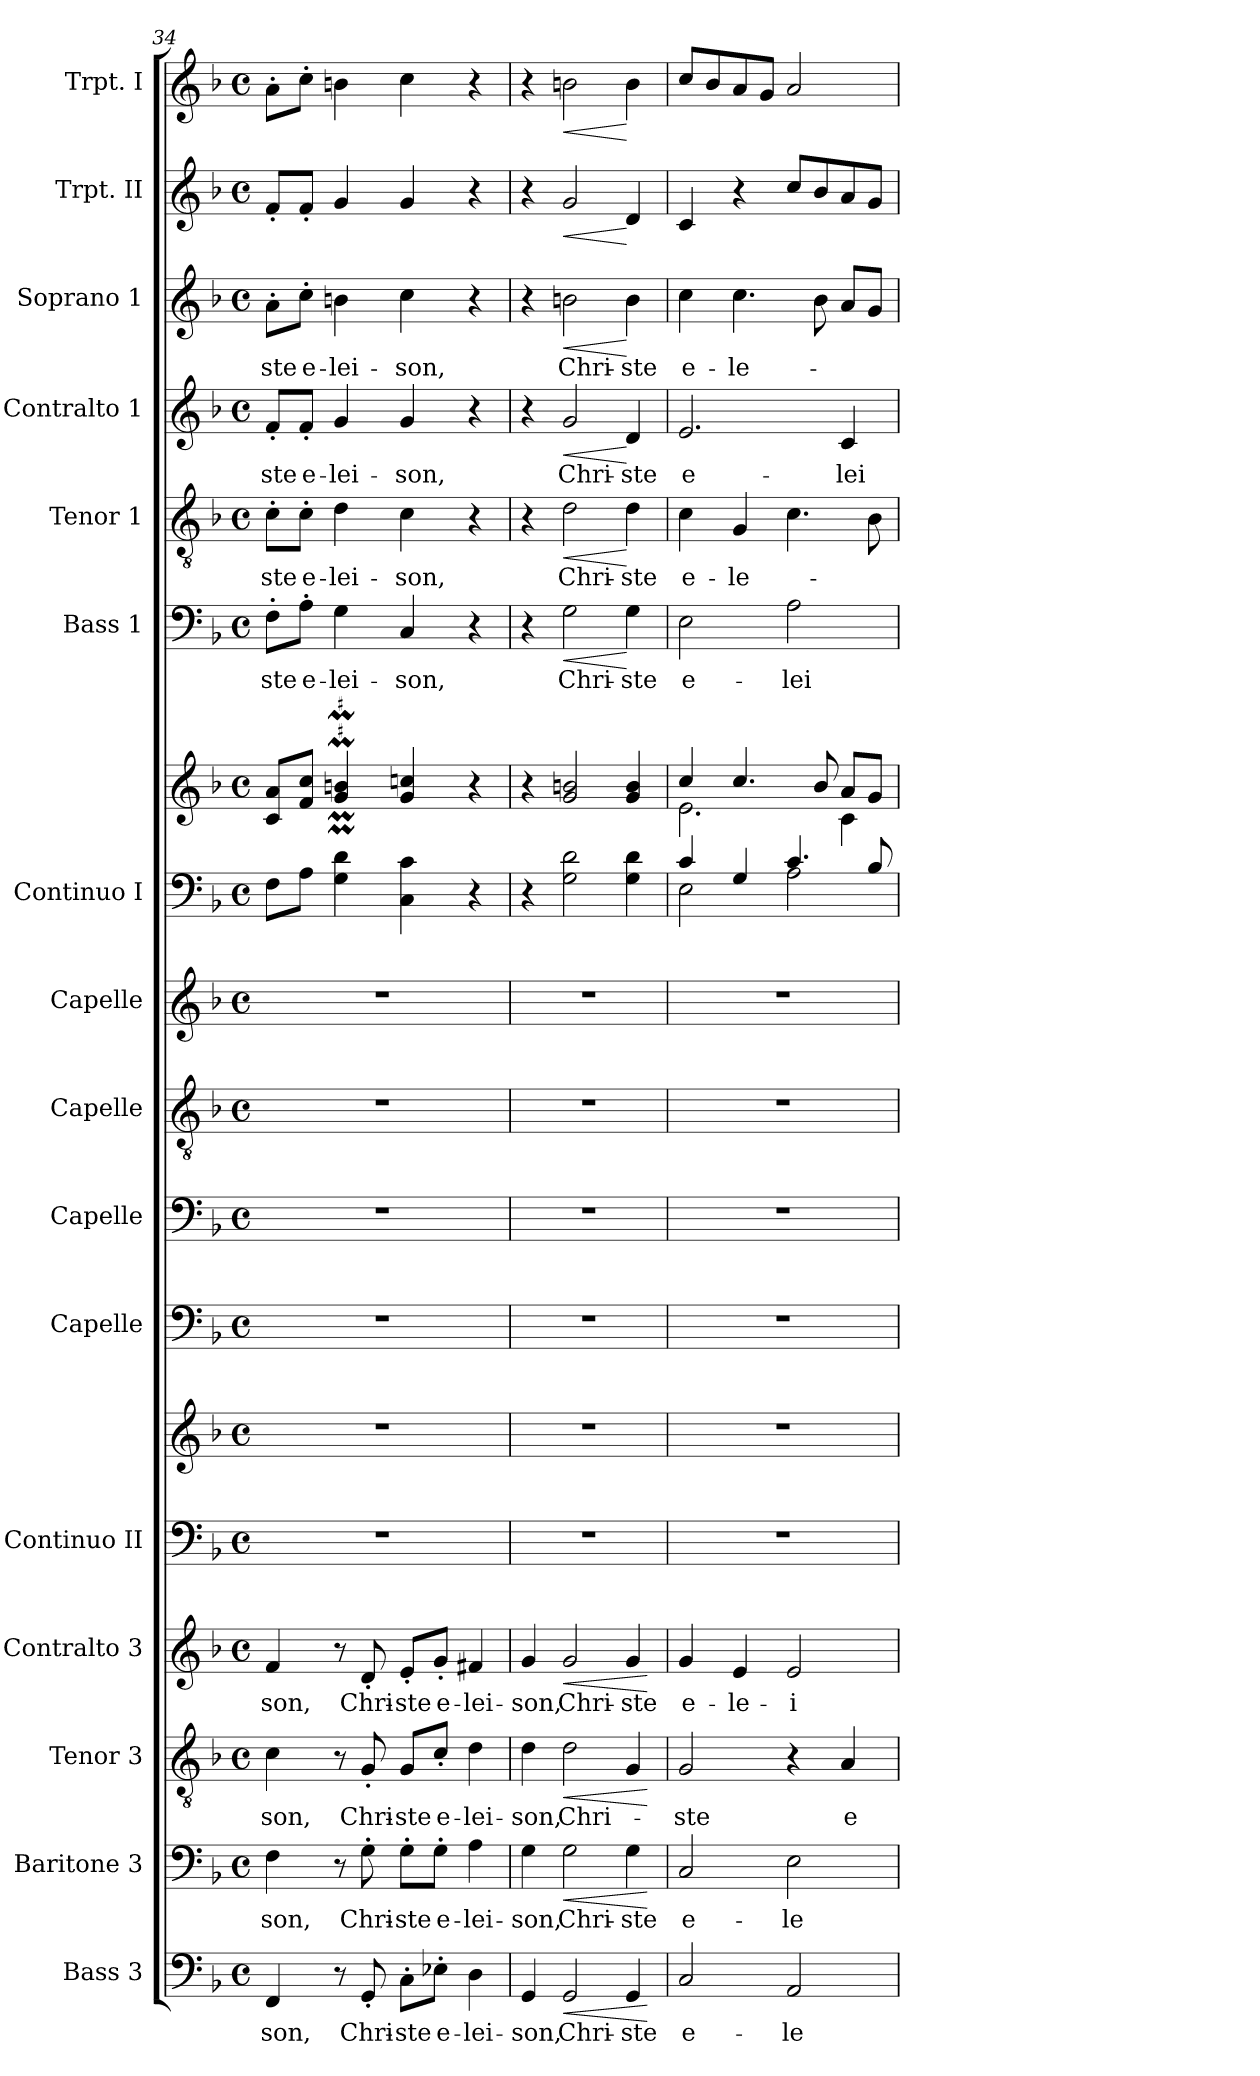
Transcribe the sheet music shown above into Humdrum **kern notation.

**kern	**text	**dynam	**kern	**text	**dynam	**kern	**text	**dynam	**kern	**text	**dynam	**kern	**kern	**kern	**kern	**kern	**kern	**kern	**kern	**kern	**text	**dynam	**kern	**text	**dynam	**kern	**text	**dynam	**kern	**text	**dynam	**kern	**dynam	**kern	**dynam
*part16	*part16	*part16	*part15	*part15	*part15	*part14	*part14	*part14	*part13	*part13	*part13	*part12	*part12	*part11	*part10	*part9	*part8	*part7	*part7	*part6	*part6	*part6	*part5	*part5	*part5	*part4	*part4	*part4	*part3	*part3	*part3	*part2	*part2	*part1	*part1
*staff18	*staff18	*staff18	*staff17	*staff17	*staff17	*staff16	*staff16	*staff16	*staff15	*staff15	*staff15	*staff14	*staff13	*staff12	*staff11	*staff10	*staff9	*staff8	*staff7	*staff6	*staff6	*staff6	*staff5	*staff5	*staff5	*staff4	*staff4	*staff4	*staff3	*staff3	*staff3	*staff2	*staff2	*staff1	*staff1
*I"Bass 3	*	*	*I"Baritone 3	*	*	*I"Tenor 3	*	*	*I"Contralto 3	*	*	*I"Continuo II	*	*I"Capelle	*I"Capelle	*I"Capelle	*I"Capelle	*I"Continuo I	*	*I"Bass 1	*	*	*I"Tenor 1	*	*	*I"Contralto 1	*	*	*I"Soprano 1	*	*	*I"Trpt. II	*	*I"Trpt. I	*
*I'Bass 3	*	*	*I'Bar. 3	*	*	*I'T 3	*	*	*I'CAlt. 3	*	*	*I'Cont. II	*	*I'Capelle	*I'Capelle	*I'Capelle	*I'Capelle	*I'Cont. I	*	*I'B 1	*	*	*I'T 1	*	*	*I'CAlt. 1	*	*	*I'Sop. 1	*	*	*I'Trpt. II	*	*I'Trpt. I	*
*clefF4	*	*	*clefF4	*	*	*clefGv2	*	*	*clefG2	*	*	*clefF4	*clefG2	*clefF4	*clefF4	*clefGv2	*clefG2	*clefF4	*clefG2	*clefF4	*	*	*clefGv2	*	*	*clefG2	*	*	*clefG2	*	*	*clefG2	*	*clefG2	*
*k[b-]	*	*	*k[b-]	*	*	*k[b-]	*	*	*k[b-]	*	*	*k[b-]	*k[b-]	*k[b-]	*k[b-]	*k[b-]	*k[b-]	*k[b-]	*k[b-]	*k[b-]	*	*	*k[b-]	*	*	*k[b-]	*	*	*k[b-]	*	*	*k[b-]	*	*k[b-]	*
*F:	*	*	*F:	*	*	*F:	*	*	*F:	*	*	*F:	*F:	*F:	*F:	*F:	*F:	*F:	*F:	*F:	*	*	*F:	*	*	*F:	*	*	*F:	*	*	*F:	*	*F:	*
*M4/4	*	*	*M4/4	*	*	*M4/4	*	*	*M4/4	*	*	*M4/4	*M4/4	*M4/4	*M4/4	*M4/4	*M4/4	*M4/4	*M4/4	*M4/4	*	*	*M4/4	*	*	*M4/4	*	*	*M4/4	*	*	*M4/4	*	*M4/4	*
*met(c)	*	*	*met(c)	*	*	*met(c)	*	*	*met(c)	*	*	*met(c)	*met(c)	*met(c)	*met(c)	*met(c)	*met(c)	*met(c)	*met(c)	*met(c)	*	*	*met(c)	*	*	*met(c)	*	*	*met(c)	*	*	*met(c)	*	*met(c)	*
=34	=34	=34	=34	=34	=34	=34	=34	=34	=34	=34	=34	=34	=34	=34	=34	=34	=34	=34	=34	=34	=34	=34	=34	=34	=34	=34	=34	=34	=34	=34	=34	=34	=34	=34	=34
4FF/	-son,	.	4F\	-son,	.	4c\	-son,	.	4f/	-son,	.	1r	1r	1r	1r	1r	1r	8F\L	8c/ 8a/L	8F'>\L	-ste	.	8c'>\L	-ste	.	8f'</L	-ste	.	8a'>\L	-ste	.	8f'</L	.	8a'>\L	.
.	.	.	.	.	.	.	.	.	.	.	.	.	.	.	.	.	.	8A\J	8f/ 8cc/J	8A'>\J	e-	.	8c'>\J	e-	.	8f'</J	e-	.	8cc'>\J	e-	.	8f'</J	.	8cc'>\J	.
8r	.	.	8r	.	.	8r	.	.	8r	.	.	.	.	.	.	.	.	4G\ 4d\	4g/M 4bn/M	4G\	-lei-	.	4d\	-lei-	.	4g/	-lei-	.	4bn\	-lei-	.	4g/	.	4bn\	.
8GG'</	Chri-	.	8G'>\	Chri-	.	8G'</	Chri-	.	8d'</	Chri-	.	.	.	.	.	.	.	.	.	.	.	.	.	.	.	.	.	.	.	.	.	.	.	.	.
8C'>\L	-ste	.	8G'>\L	-ste	.	8G/L	-ste	.	8e'</L	-ste	.	.	.	.	.	.	.	4C\ 4c\	4g/ 4cc/	4C/	-son,	.	4c\	-son,	.	4g/	-son,	.	4cc\	-son,	.	4g/	.	4cc\	.
8E-X'>\J	e-	.	8G'>\J	e-	.	8c'</J	e-	.	8g'</J	e-	.	.	.	.	.	.	.	.	.	.	.	.	.	.	.	.	.	.	.	.	.	.	.	.	.
4D\	-lei-	.	4A\	-lei-	.	4d\	-lei-	.	4f#X/	-lei-	.	.	.	.	.	.	.	4r	4r	4r	.	.	4r	.	.	4r	.	.	4r	.	.	4r	.	4r	.
=35	=35	=35	=35	=35	=35	=35	=35	=35	=35	=35	=35	=35	=35	=35	=35	=35	=35	=35	=35	=35	=35	=35	=35	=35	=35	=35	=35	=35	=35	=35	=35	=35	=35	=35	=35
4GG/	-son,	.	4G\	-son,	.	4d\	-son,	.	4g/	-son,	.	1r	1r	1r	1r	1r	1r	4r	4r	4r	.	.	4r	.	.	4r	.	.	4r	.	.	4r	.	4r	.
!	!	!LO:HP:b	!	!	!LO:HP:b	!	!	!LO:HP:b	!	!	!LO:HP:b	!	!	!	!	!	!	!	!	!	!	!LO:HP:b	!	!	!LO:HP:b	!	!	!LO:HP:b	!	!	!LO:HP:b	!	!LO:HP:b	!	!LO:HP:b
2GG/	Chri-	<	2G\	Chri-	<	2d\	Chri-	<	2g/	Chri-	<	.	.	.	.	.	.	2G\ 2d\	2g/ 2bn/	2G\	Chri-	<	2d\	Chri-	<	2g/	Chri-	<	2bn\	Chri-	<	2g/	<	2bn\	<
4GG/	-ste	.	4G\	-ste	.	4G/	.	.	4g/	-ste	.	.	.	.	.	.	.	4G\ 4d\	4g/ 4b/	4G\	-ste	[	4d\	-ste	[	4d/	-ste	[	4b\	-ste	[	4d/	[	4b\	[
.	.	[	.	.	[	.	.	[	.	.	[	.	.	.	.	.	.	.	.	.	.	.	.	.	.	.	.	.	.	.	.	.	.	.	.
!!LO:PB:g=z
=36	=36	=36	=36	=36	=36	=36	=36	=36	=36	=36	=36	=36	=36	=36	=36	=36	=36	=36	=36	=36	=36	=36	=36	=36	=36	=36	=36	=36	=36	=36	=36	=36	=36	=36	=36
*	*	*	*	*	*	*	*	*	*	*	*	*	*	*	*	*	*	*^	*^	*	*	*	*	*	*	*	*	*	*	*	*	*	*	*	*
2C/	e-	.	2C/	e-	.	2G/	-ste	.	4g/	e-	.	1r	1r	1r	1r	1r	1r	4c/	2E\	4cc/	2.e\	2E\	e-	.	4c\	e-	.	2.e/	e-	.	4cc\	e-	.	4c/	.	8cc/L	.
.	.	.	.	.	.	.	.	.	.	.	.	.	.	.	.	.	.	.	.	.	.	.	.	.	.	.	.	.	.	.	.	.	.	.	.	8b-/	.
.	.	.	.	.	.	.	.	.	4e/	-le-	.	.	.	.	.	.	.	4G/	.	4.cc/	.	.	.	.	4G/	-le-	.	.	.	.	4.cc\	-le-	.	4r	.	8a/	.
.	.	.	.	.	.	.	.	.	.	.	.	.	.	.	.	.	.	.	.	.	.	.	.	.	.	.	.	.	.	.	.	.	.	.	.	8g/J	.
2AA/	-le-	.	2E\	-le-	.	4r	.	.	2e/	-i-	.	.	.	.	.	.	.	4.c/	2A\	.	.	2A\	-lei-	.	4.c\	.	.	.	.	.	.	.	.	8cc/L	.	2a/	.
.	.	.	.	.	.	.	.	.	.	.	.	.	.	.	.	.	.	.	.	8b-/	.	.	.	.	.	.	.	.	.	.	8b-\	.	.	8b-/	.	.	.
.	.	.	.	.	.	4A/	e-	.	.	.	.	.	.	.	.	.	.	.	.	8a/L	4c\	.	.	.	.	.	.	4c/	-lei-	.	8a/L	.	.	8a/	.	.	.
.	.	.	.	.	.	.	.	.	.	.	.	.	.	.	.	.	.	8B-/	.	8g/J	.	.	.	.	8B-\	.	.	.	.	.	8g/J	.	.	8g/J	.	.	.
*	*	*	*	*	*	*	*	*	*	*	*	*	*	*	*	*	*	*v	*v	*	*	*	*	*	*	*	*	*	*	*	*	*	*	*	*	*	*
*	*	*	*	*	*	*	*	*	*	*	*	*	*	*	*	*	*	*	*v	*v	*	*	*	*	*	*	*	*	*	*	*	*	*	*	*	*
=	=	=	=	=	=	=	=	=	=	=	=	=	=	=	=	=	=	=	=	=	=	=	=	=	=	=	=	=	=	=	=	=	=	=	=
*-	*-	*-	*-	*-	*-	*-	*-	*-	*-	*-	*-	*-	*-	*-	*-	*-	*-	*-	*-	*-	*-	*-	*-	*-	*-	*-	*-	*-	*-	*-	*-	*-	*-	*-	*-
